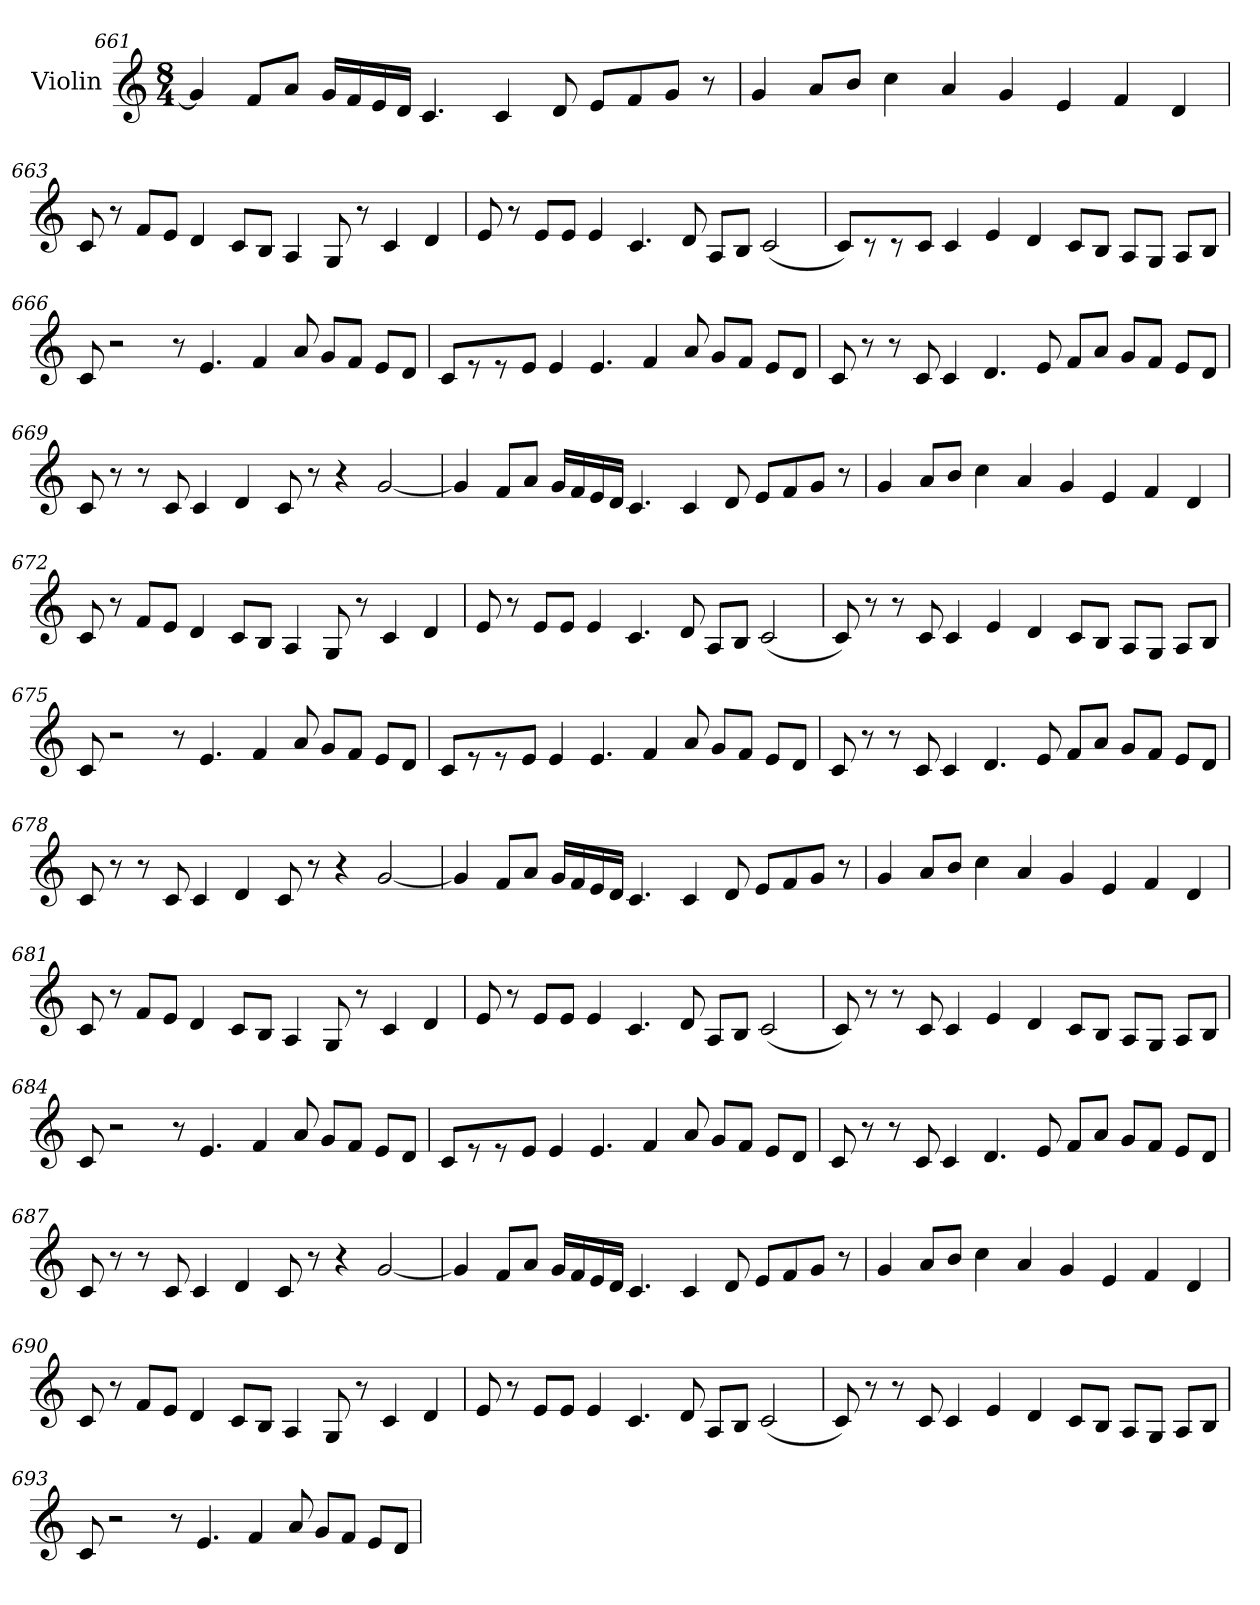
**kern
*part1
*staff1
*I"Violin
*clefG2
*k[]
*M8/4
=661
4g/]
8f/L
8a/J
16g/LL
16f/
16e/
16d/JJ
4.c/
4c/
8d/
8e/L
8f/
8g/J
8r
!!LO:LB:g=z
=662
4g/
8a/L
8b/J
4cc\
4a/
4g/
4e/
4f/
4d/
=663
8c/
8r
8f/L
8e/J
4d/
8c/L
8B/J
4A/
8G/
8r
4c/
4d/
!!LO:LB:g=z
=664
8e/
8r
8e/L
8e/J
4e/
4.c/
8d/
8A/L
8B/J
(<2c/
=665
8c/L)
8r
8r
8c/J
4c/
4e/
4d/
8c/L
8B/J
8A/L
8G/J
8A/L
8B/J
!!LO:LB:g=z
=666
8c/
2r
8r
4.e/
4f/
8a/
8g/L
8f/J
8e/L
8d/J
=667
8c/L
8r
8r
8e/J
4e/
4.e/
4f/
8a/
8g/L
8f/J
8e/L
8d/J
!!LO:LB:g=z
=668
8c/
8r
8r
8c/
4c/
4.d/
8e/
8f/L
8a/J
8g/L
8f/J
8e/L
8d/J
=669
8c/
8r
8r
8c/
4c/
4d/
8c/
8r
4r
[2g/
!!LO:LB:g=z
=670
4g/]
8f/L
8a/J
16g/LL
16f/
16e/
16d/JJ
4.c/
4c/
8d/
8e/L
8f/
8g/J
8r
=671
4g/
8a/L
8b/J
4cc\
4a/
4g/
4e/
4f/
4d/
!!LO:LB:g=z
=672
8c/
8r
8f/L
8e/J
4d/
8c/L
8B/J
4A/
8G/
8r
4c/
4d/
=673
8e/
8r
8e/L
8e/J
4e/
4.c/
8d/
8A/L
8B/J
(<2c/
!!LO:LB:g=z
=674
8c/)
8r
8r
8c/
4c/
4e/
4d/
8c/L
8B/J
8A/L
8G/J
8A/L
8B/J
=675
8c/
2r
8r
4.e/
4f/
8a/
8g/L
8f/J
8e/L
8d/J
!!LO:PB:g=z
=676
8c/L
8r
8r
8e/J
4e/
4.e/
4f/
8a/
8g/L
8f/J
8e/L
8d/J
=677
8c/
8r
8r
8c/
4c/
4.d/
8e/
8f/L
8a/J
8g/L
8f/J
8e/L
8d/J
!!LO:LB:g=z
=678
8c/
8r
8r
8c/
4c/
4d/
8c/
8r
4r
[2g/
=679
4g/]
8f/L
8a/J
16g/LL
16f/
16e/
16d/JJ
4.c/
4c/
8d/
8e/L
8f/
8g/J
8r
!!LO:LB:g=z
=680
4g/
8a/L
8b/J
4cc\
4a/
4g/
4e/
4f/
4d/
=681
8c/
8r
8f/L
8e/J
4d/
8c/L
8B/J
4A/
8G/
8r
4c/
4d/
!!LO:LB:g=z
=682
8e/
8r
8e/L
8e/J
4e/
4.c/
8d/
8A/L
8B/J
(<2c/
=683
8c/)
8r
8r
8c/
4c/
4e/
4d/
8c/L
8B/J
8A/L
8G/J
8A/L
8B/J
!!LO:LB:g=z
=684
8c/
2r
8r
4.e/
4f/
8a/
8g/L
8f/J
8e/L
8d/J
=685
8c/L
8r
8r
8e/J
4e/
4.e/
4f/
8a/
8g/L
8f/J
8e/L
8d/J
!!LO:LB:g=z
=686
8c/
8r
8r
8c/
4c/
4.d/
8e/
8f/L
8a/J
8g/L
8f/J
8e/L
8d/J
=687
8c/
8r
8r
8c/
4c/
4d/
8c/
8r
4r
[2g/
!!LO:LB:g=z
=688
4g/]
8f/L
8a/J
16g/LL
16f/
16e/
16d/JJ
4.c/
4c/
8d/
8e/L
8f/
8g/J
8r
=689
4g/
8a/L
8b/J
4cc\
4a/
4g/
4e/
4f/
4d/
!!LO:LB:g=z
=690
8c/
8r
8f/L
8e/J
4d/
8c/L
8B/J
4A/
8G/
8r
4c/
4d/
=691
8e/
8r
8e/L
8e/J
4e/
4.c/
8d/
8A/L
8B/J
(<2c/
!!LO:PB:g=z
=692
8c/)
8r
8r
8c/
4c/
4e/
4d/
8c/L
8B/J
8A/L
8G/J
8A/L
8B/J
=693
8c/
2r
8r
4.e/
4f/
8a/
8g/L
8f/J
8e/L
8d/J
=
*-
